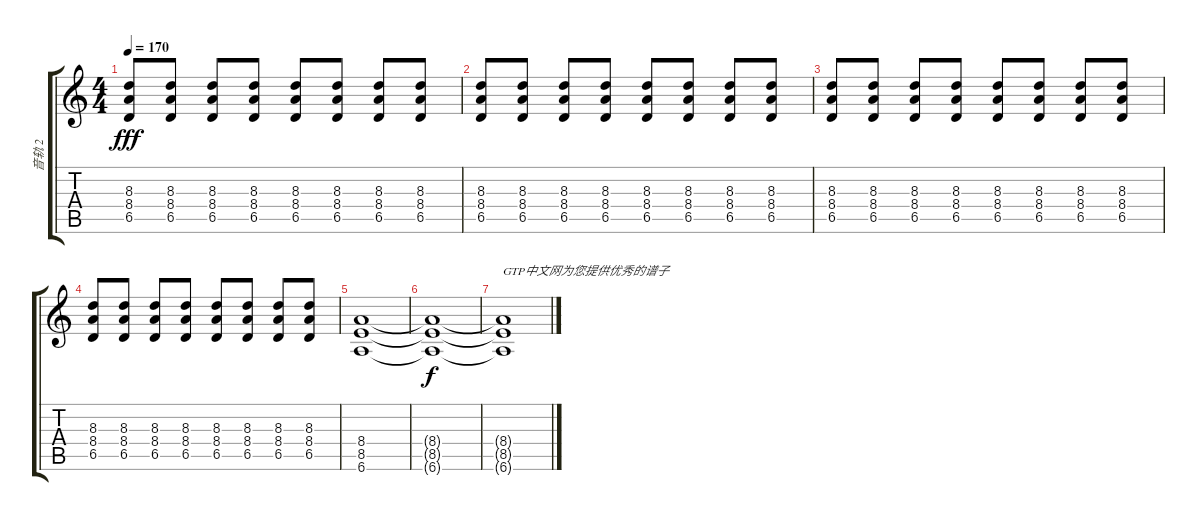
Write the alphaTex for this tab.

\track ("音轨 2" "音轨 2") {instrument distortionguitar}
\staff {score tabs}
\tuning (Eb4 Bb3 Gb3 Db3 Ab2 Eb2) {hide}
\ts (4 4)
\tempo 170
\clef g2
\ks c
(8.3 8.4 6.5).8{dy fff} (8.3 8.4 6.5).8 (8.3 8.4 6.5).8 (8.3 8.4 6.5).8 (8.3 8.4 6.5).8 (8.3 8.4 6.5).8 (8.3 8.4 6.5).8 (8.3 8.4 6.5).8 |
(8.3 8.4 6.5).8 (8.3 8.4 6.5).8 (8.3 8.4 6.5).8 (8.3 8.4 6.5).8 (8.3 8.4 6.5).8 (8.3 8.4 6.5).8 (8.3 8.4 6.5).8 (8.3 8.4 6.5).8 |
(8.3 8.4 6.5).8 (8.3 8.4 6.5).8 (8.3 8.4 6.5).8 (8.3 8.4 6.5).8 (8.3 8.4 6.5).8 (8.3 8.4 6.5).8 (8.3 8.4 6.5).8 (8.3 8.4 6.5).8 |
(8.3 8.4 6.5).8 (8.3 8.4 6.5).8 (8.3 8.4 6.5).8 (8.3 8.4 6.5).8 (8.3 8.4 6.5).8 (8.3 8.4 6.5).8 (8.3 8.4 6.5).8 (8.3 8.4 6.5).8 |
(8.4 8.5 6.6).1 |
(8.4{t} 8.5{t} 6.6{t}).1{dy f} |
(8.4{t} 8.5{t} 6.6{t}).1{txt "GTP中文网为您提供优秀的谱子"}
